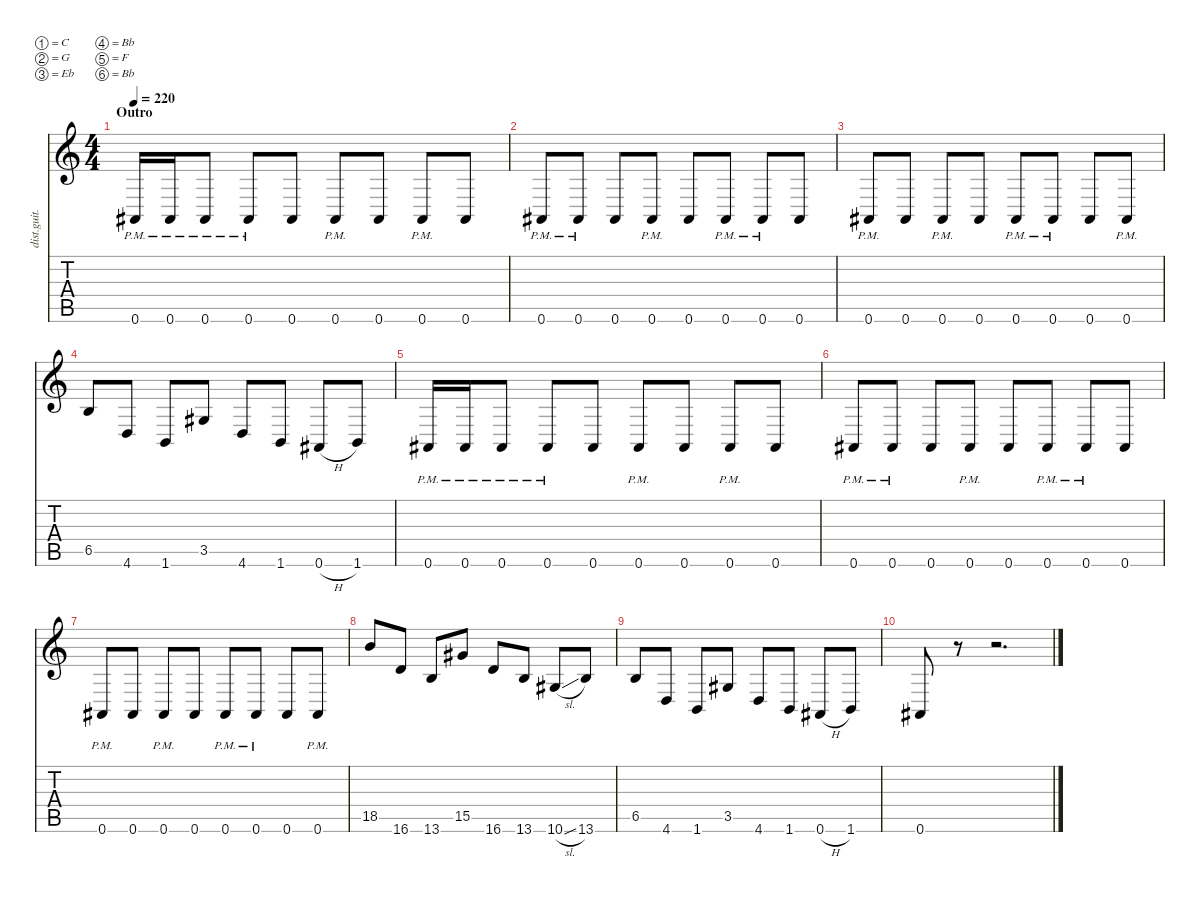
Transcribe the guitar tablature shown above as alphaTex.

\defaultSystemsLayout 4
\hideDynamics
\bracketExtendMode nobrackets
\otherSystemsTrackNameOrientation horizontal
\track ("Guitar R" "dist.guit.") {instrument overdrivenguitar}
\staff {score tabs}
\tuning (C4 G3 Eb3 Bb2 F2 Bb1)
\ts (4 4)
\section ("" "Outro")
\tempo 220
\clef g2
\ks c
0.6{pm acc #}.16{dy mf beam Up} 0.6{pm acc #}.16{beam Up} 0.6{pm acc #}.8{beam Up} 0.6{pm acc #}.8{beam Up} 0.6{acc #}.8{beam Up} 0.6{pm acc #}.8{beam Up} 0.6{acc #}.8{beam Up} 0.6{pm acc #}.8{beam Up} 0.6{acc #}.8{beam Up} |
0.6{pm acc #}.8{beam Up} 0.6{pm acc #}.8{beam Up} 0.6{acc #}.8{beam Up} 0.6{pm acc #}.8{beam Up} 0.6{acc #}.8{beam Up} 0.6{pm acc #}.8{beam Up} 0.6{pm acc #}.8{beam Up} 0.6{acc #}.8{beam Up} |
0.6{pm acc #}.8{beam Up} 0.6{acc #}.8{beam Up} 0.6{pm acc #}.8{beam Up} 0.6{acc #}.8{beam Up} 0.6{pm acc #}.8{beam Up} 0.6{pm acc #}.8{beam Up} 0.6{acc #}.8{beam Up} 0.6{pm acc #}.8{beam Up} |
6.5.8{beam Up} 4.6.8{beam Up} 1.6.8{beam Up} 3.5{acc #}.8{beam Up} 4.6.8{beam Up} 1.6.8{beam Up} 0.6{h acc #}.8{beam Up} 1.6.8{beam Up} |
0.6{pm acc #}.16{beam Up} 0.6{pm acc #}.16{beam Up} 0.6{pm acc #}.8{beam Up} 0.6{pm acc #}.8{beam Up} 0.6{acc #}.8{beam Up} 0.6{pm acc #}.8{beam Up} 0.6{acc #}.8{beam Up} 0.6{pm acc #}.8{beam Up} 0.6{acc #}.8{beam Up} |
0.6{pm acc #}.8{beam Up} 0.6{pm acc #}.8{beam Up} 0.6{acc #}.8{beam Up} 0.6{pm acc #}.8{beam Up} 0.6{acc #}.8{beam Up} 0.6{pm acc #}.8{beam Up} 0.6{pm acc #}.8{beam Up} 0.6{acc #}.8{beam Up} |
0.6{pm acc #}.8{beam Up} 0.6{acc #}.8{beam Up} 0.6{pm acc #}.8{beam Up} 0.6{acc #}.8{beam Up} 0.6{pm acc #}.8{beam Up} 0.6{pm acc #}.8{beam Up} 0.6{acc #}.8{beam Up} 0.6{pm acc #}.8{beam Up} |
18.5.8{beam Up} 16.6.8{beam Up} 13.6.8{beam Up} 15.5{acc #}.8{beam Up} 16.6.8{beam Up} 13.6.8{beam Up} 10.6{sl acc #}.8{beam Up} 13.6.8{beam Up} |
6.5.8{beam Up} 4.6.8{beam Up} 1.6.8{beam Up} 3.5{acc #}.8{beam Up} 4.6.8{beam Up} 1.6.8{beam Up} 0.6{h acc #}.8{beam Up} 1.6.8{beam Up} |
0.6{acc #}.8{beam Up} r.8{beam Up} r.2{d beam Up}
